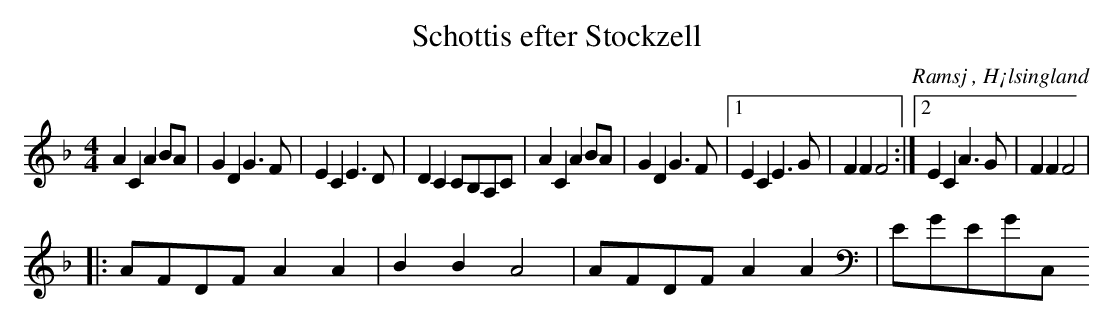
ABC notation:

X:1
T: Schottis efter Stockzell
O: Ramsj , H¡lsingland
M: 4/4
L: 1/8
K: F
A2 C2 A2 BA|G2 D2 G2>F2|E2 C2 E2>D2|D2 C2 CB,A,C|A2 C2 A2 BA|G2 D2 G2>F2|1 E2 C2 E2>G2|F2 F2 F4:|2 E2 C2 A2>G2|F2 F2 F4|
|:AFDF A2 A2| B2 B2 A4|AFDF A2 A2|EGEGC,
